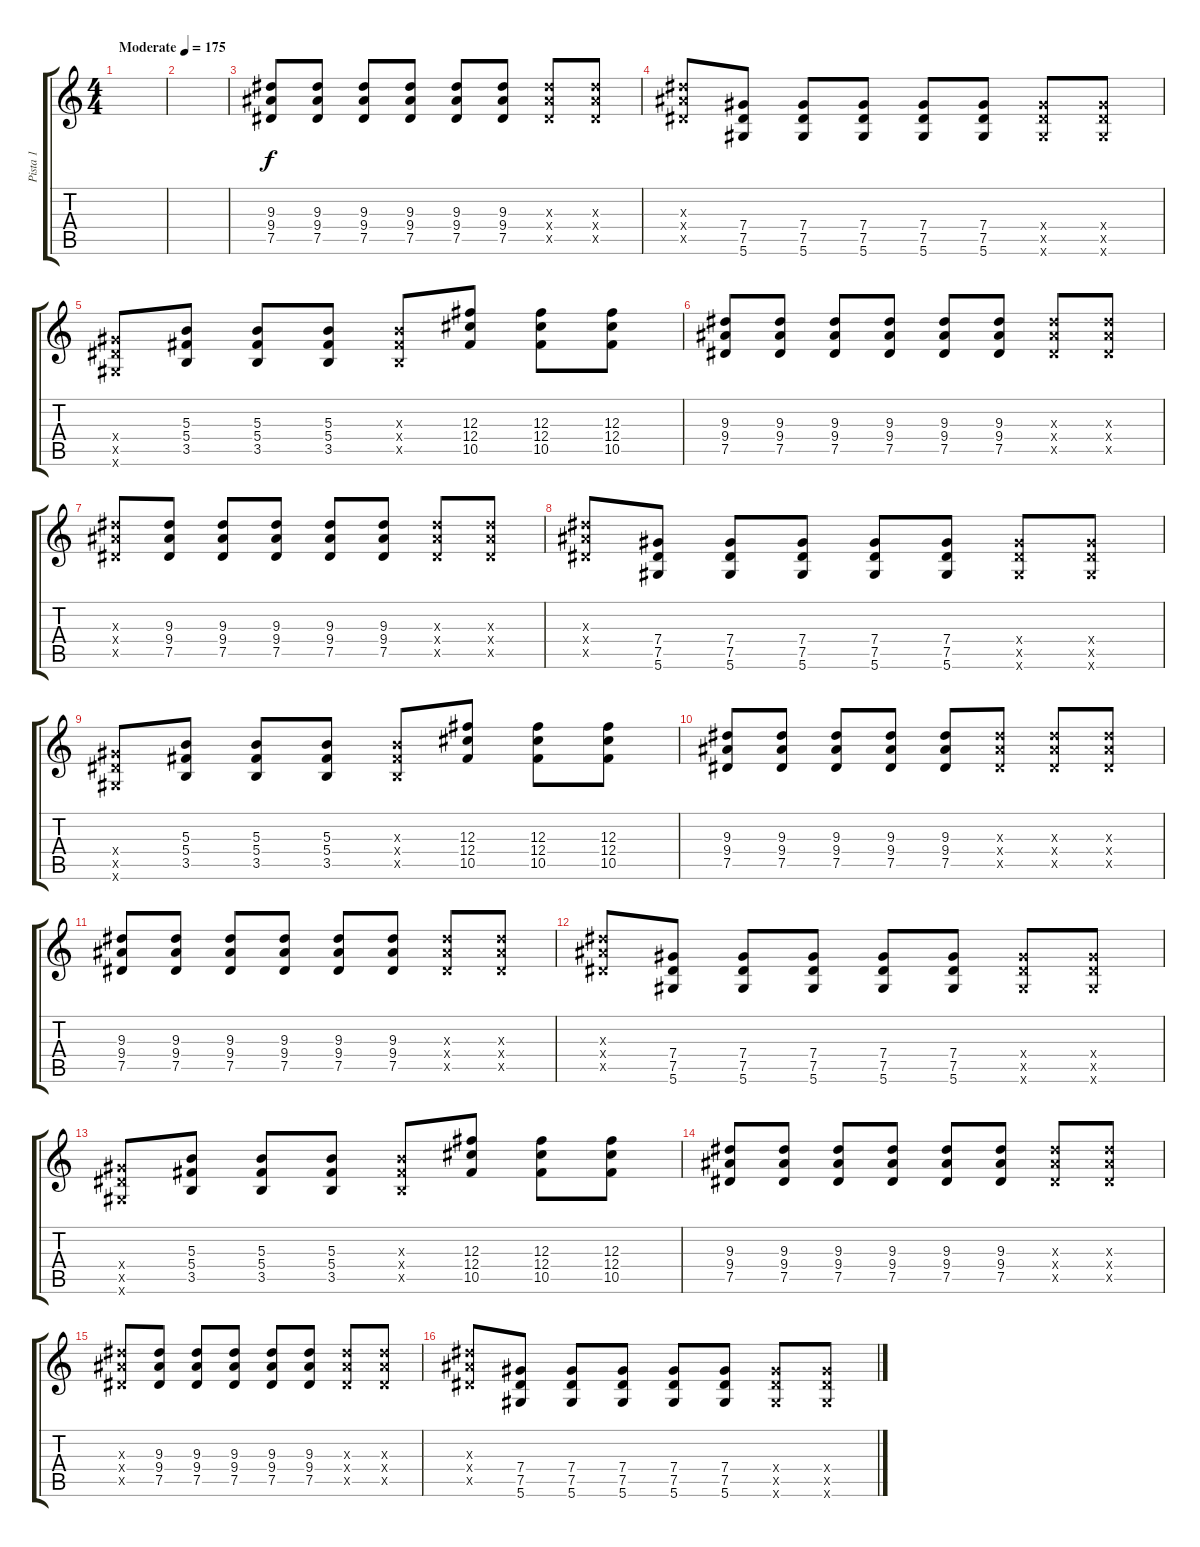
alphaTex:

\track ("Pista 1" "Pista 1") {instrument distortionguitar}
\staff {score tabs}
\tuning (Eb4 Bb3 Gb3 Db3 Ab2 Eb2) {hide}
\ts (4 4)
\tempo (175 "Moderate")
\clef g2
\ks c
|
|
(9.3 9.4 7.5).8 (9.3 9.4 7.5).8 (9.3 9.4 7.5).8 (9.3 9.4 7.5).8 (9.3 9.4 7.5).8 (9.3 9.4 7.5).8 (9.3{x} 9.4{x} 7.5{x}).8 (9.3{x} 9.4{x} 7.5{x}).8 |
(9.3{x} 9.4{x} 7.5{x}).8 (7.4 7.5 5.6).8 (7.4 7.5 5.6).8 (7.4 7.5 5.6).8 (7.4 7.5 5.6).8 (7.4 7.5 5.6).8 (7.4{x} 7.5{x} 5.6{x}).8 (7.4{x} 7.5{x} 5.6{x}).8 |
(7.4{x} 7.5{x} 5.6{x}).8 (5.3 5.4 3.5).8 (5.3 5.4 3.5).8 (5.3 5.4 3.5).8 (5.3{x} 5.4{x} 3.5{x}).8 (12.3 12.4 10.5).8 (12.3 12.4 10.5).8 (12.3 12.4 10.5).8 |
(9.3 9.4 7.5).8 (9.3 9.4 7.5).8 (9.3 9.4 7.5).8 (9.3 9.4 7.5).8 (9.3 9.4 7.5).8 (9.3 9.4 7.5).8 (9.3{x} 9.4{x} 7.5{x}).8 (9.3{x} 9.4{x} 7.5{x}).8 |
(9.3{x} 9.4{x} 7.5{x}).8 (9.3 9.4 7.5).8 (9.3 9.4 7.5).8 (9.3 9.4 7.5).8 (9.3 9.4 7.5).8 (9.3 9.4 7.5).8 (9.3{x} 9.4{x} 7.5{x}).8 (9.3{x} 9.4{x} 7.5{x}).8 |
(9.3{x} 9.4{x} 7.5{x}).8 (7.4 7.5 5.6).8 (7.4 7.5 5.6).8 (7.4 7.5 5.6).8 (7.4 7.5 5.6).8 (7.4 7.5 5.6).8 (7.4{x} 7.5{x} 5.6{x}).8 (7.4{x} 7.5{x} 5.6{x}).8 |
(7.4{x} 7.5{x} 5.6{x}).8 (5.3 5.4 3.5).8 (5.3 5.4 3.5).8 (5.3 5.4 3.5).8 (5.3{x} 5.4{x} 3.5{x}).8 (12.3 12.4 10.5).8 (12.3 12.4 10.5).8 (12.3 12.4 10.5).8 |
(9.3 9.4 7.5).8 (9.3 9.4 7.5).8 (9.3 9.4 7.5).8 (9.3 9.4 7.5).8 (9.3 9.4 7.5).8 (9.3{x} 9.4{x} 7.5{x}).8 (9.3{x} 9.4{x} 7.5{x}).8 (9.3{x} 9.4{x} 7.5{x}).8 |
(9.3 9.4 7.5).8{instrument distortionguitar} (9.3 9.4 7.5).8 (9.3 9.4 7.5).8 (9.3 9.4 7.5).8 (9.3 9.4 7.5).8 (9.3 9.4 7.5).8 (9.3{x} 9.4{x} 7.5{x}).8 (9.3{x} 9.4{x} 7.5{x}).8 |
(9.3{x} 9.4{x} 7.5{x}).8 (7.4 7.5 5.6).8 (7.4 7.5 5.6).8 (7.4 7.5 5.6).8 (7.4 7.5 5.6).8 (7.4 7.5 5.6).8 (7.4{x} 7.5{x} 5.6{x}).8 (7.4{x} 7.5{x} 5.6{x}).8 |
(7.4{x} 7.5{x} 5.6{x}).8 (5.3 5.4 3.5).8 (5.3 5.4 3.5).8 (5.3 5.4 3.5).8 (5.3{x} 5.4{x} 3.5{x}).8 (12.3 12.4 10.5).8 (12.3 12.4 10.5).8 (12.3 12.4 10.5).8 |
(9.3 9.4 7.5).8 (9.3 9.4 7.5).8 (9.3 9.4 7.5).8 (9.3 9.4 7.5).8 (9.3 9.4 7.5).8 (9.3 9.4 7.5).8 (9.3{x} 9.4{x} 7.5{x}).8 (9.3{x} 9.4{x} 7.5{x}).8 |
(9.3{x} 9.4{x} 7.5{x}).8 (9.3 9.4 7.5).8 (9.3 9.4 7.5).8 (9.3 9.4 7.5).8 (9.3 9.4 7.5).8 (9.3 9.4 7.5).8 (9.3{x} 9.4{x} 7.5{x}).8 (9.3{x} 9.4{x} 7.5{x}).8 |
(9.3{x} 9.4{x} 7.5{x}).8 (7.4 7.5 5.6).8 (7.4 7.5 5.6).8 (7.4 7.5 5.6).8 (7.4 7.5 5.6).8 (7.4 7.5 5.6).8 (7.4{x} 7.5{x} 5.6{x}).8 (7.4{x} 7.5{x} 5.6{x}).8
